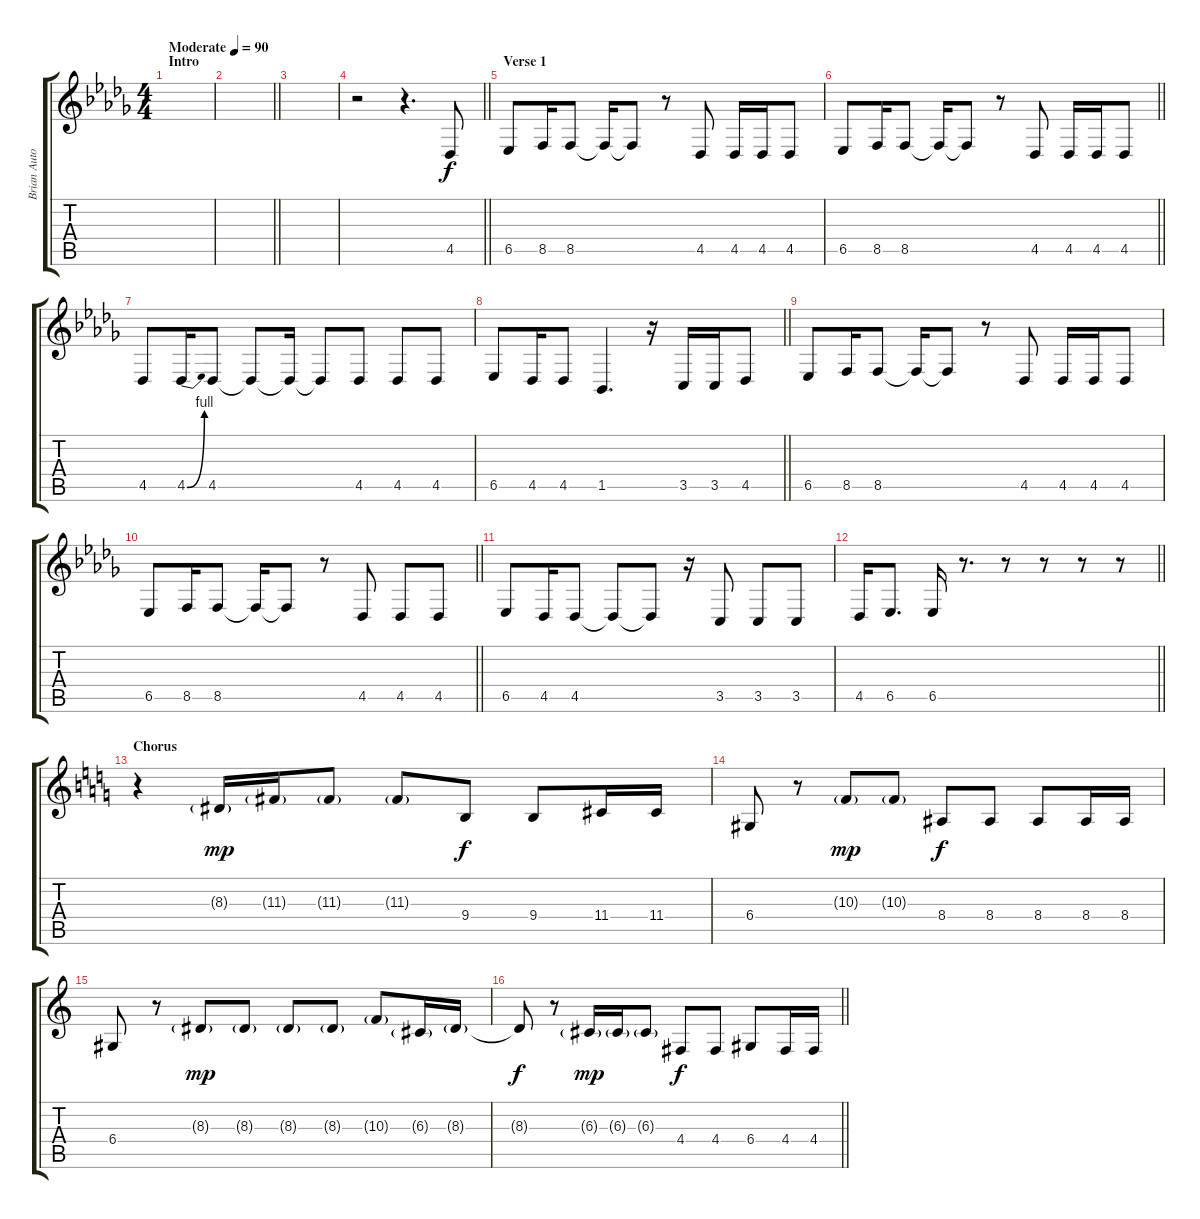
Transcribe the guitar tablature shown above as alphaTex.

\track ("Brian Autore (Vocals)" "Brian Auto") {instrument oboe}
\staff {score tabs}
\tuning (E4 B3 G3 D3 A2 E2) {hide}
\ts (4 4)
\section ("" "Intro")
\tempo (90 "Moderate")
\clef g2
\ks db
|
\barLineRight lightlight
|
|
\barLineRight lightlight
r.2 r.4{d} 4.5.8 |
\section ("" "Verse 1")
6.5.8 8.5.16 8.5.8 8.5{t}.16 8.5{t}.8 r.8 4.5.8 4.5.16 4.5.16 4.5.8 |
\barLineRight lightlight
6.5.8 8.5.16 8.5.8 8.5{t}.16 8.5{t}.8 r.8 4.5.8 4.5.16 4.5.16 4.5.8 |
4.5.8 4.5{be (bend 0 0 60 4)}.16 4.5.8 4.5{t}.8 4.5{t}.16 4.5{t}.8 4.5.8 4.5.8 4.5.8 |
\barLineRight lightlight
6.5.8 4.5.16 4.5.8 1.5.4{d} r.16 3.5.16 3.5.16 4.5.8 |
6.5.8 8.5.16 8.5.8 8.5{t}.16 8.5{t}.8 r.8 4.5.8 4.5.16 4.5.16 4.5.8 |
\barLineRight lightlight
6.5.8 8.5.16 8.5.8 8.5{t}.16 8.5{t}.8 r.8 4.5.8 4.5.8 4.5.8 |
6.5.8 4.5.16 4.5.8 4.5{t}.8 4.5{t}.8 r.16 3.5.8 3.5.8 3.5.8 |
\barLineRight lightlight
4.5.16 6.5.8{d} 6.5.16 r.8{d} r.8 r.8 r.8 r.8 |
\section ("" "Chorus")
\ks c
r.4 8.3{g}.16{dy mp} 11.3{g}.16 11.3{g}.8 11.3{g}.8 9.4.8{dy f} 9.4.8 11.4.16 11.4.16 |
6.4.8 r.8 10.3{g}.8{dy mp} 10.3{g}.8 8.4.8{dy f} 8.4.8 8.4.8 8.4.16 8.4.16 |
6.4.8 r.8 8.3{g}.8{dy mp} 8.3{g}.8 8.3{g}.8 8.3{g}.8 10.3{g}.8 6.3{g}.16 8.3{g}.16 |
\barLineRight lightlight
8.3{t}.8{dy f} r.8 6.3{g}.16{dy mp} 6.3{g}.16 6.3{g}.8 4.4.8{dy f} 4.4.8 6.4.8 4.4.16 4.4.16
